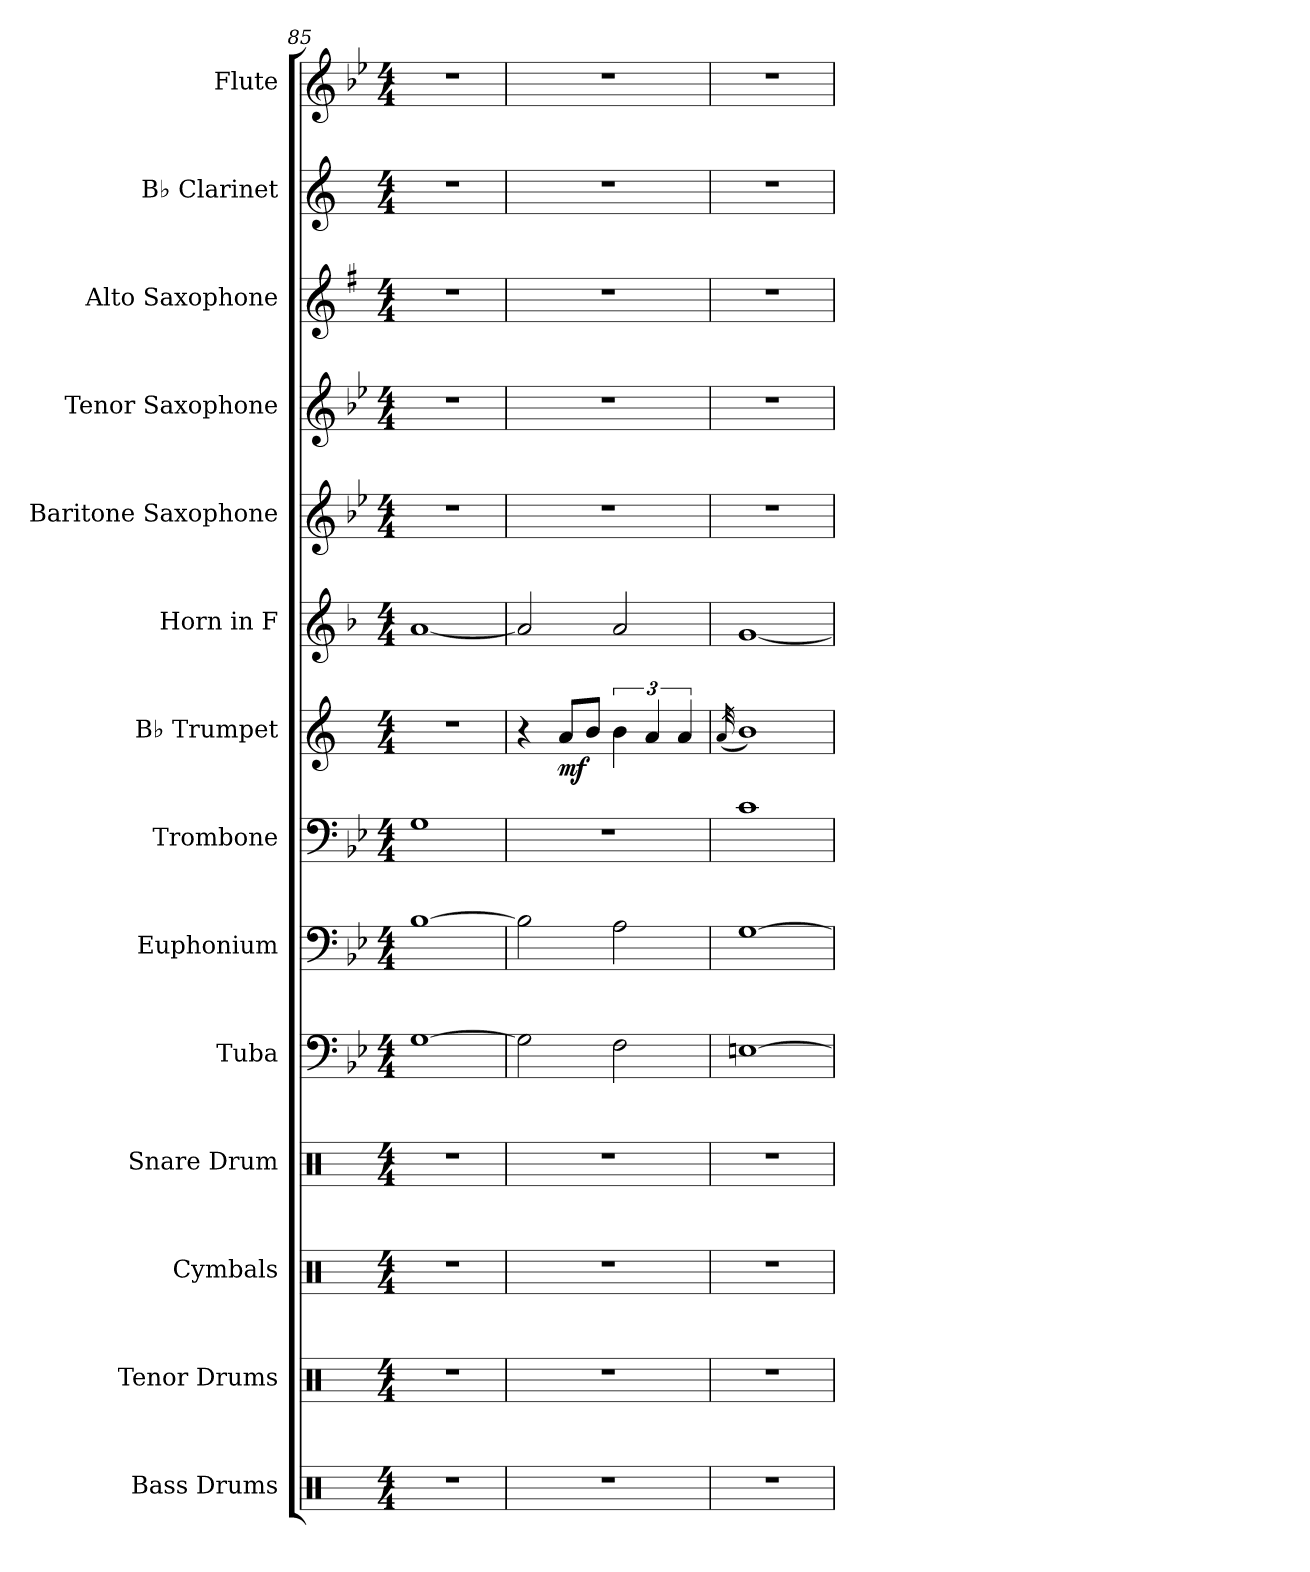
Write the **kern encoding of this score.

**kern	**kern	**kern	**kern	**kern	**kern	**kern	**kern	**dynam	**kern	**kern	**kern	**kern	**kern	**kern
*part14	*part13	*part12	*part11	*part10	*part9	*part8	*part7	*part7	*part6	*part5	*part4	*part3	*part2	*part1
*staff14	*staff13	*staff12	*staff11	*staff10	*staff9	*staff8	*staff7	*staff7	*staff6	*staff5	*staff4	*staff3	*staff2	*staff1
*I"Bass Drums	*I"Tenor Drums	*I"Cymbals	*I"Snare Drum	*I"Tuba	*I"Euphonium	*I"Trombone	*I"B♭ Trumpet	*	*I"Horn in F	*I"Baritone Saxophone	*I"Tenor Saxophone	*I"Alto Saxophone	*I"B♭ Clarinet	*I"Flute
*I'BD	*I'TD	*I'Cy	*I'SD	*I'Tba.	*I'Euph.	*I'Tbn.	*I'B♭ Tpt.	*	*	*I'Bar. Sax.	*I'T. Sax.	*I'A. Sax.	*I'B♭ Cl.	*I'Fl.
*clefX	*clefX	*clefX	*clefX	*clefF4	*clefF4	*clefF4	*clefG2	*	*clefG2	*clefG2	*clefG2	*clefG2	*clefG2	*clefG2
*	*	*	*	*	*	*	*ITrd1c2	*	*ITrd4c7	*ITrd12c21	*ITrd8c14	*ITrd5c9	*ITrd1c2	*
*k[]	*k[]	*k[]	*k[]	*k[b-e-]	*k[b-e-]	*k[b-e-]	*k[b-e-]	*	*k[b-e-]	*k[b-e-]	*k[b-e-]	*k[b-e-]	*k[b-e-]	*k[b-e-]
*M4/4	*M4/4	*M4/4	*M4/4	*M4/4	*M4/4	*M4/4	*M4/4	*	*M4/4	*M4/4	*M4/4	*M4/4	*M4/4	*M4/4
=85	=85	=85	=85	=85	=85	=85	=85	=85	=85	=85	=85	=85	=85	=85
1r	1r	1r	1r	[1G	[1B-	1G	1r	.	[1d	1r	1r	1r	1r	1r
=86	=86	=86	=86	=86	=86	=86	=86	=86	=86	=86	=86	=86	=86	=86
1r	1r	1r	1r	2G\]	2B-\]	1r	4r	.	2d/]	1r	1r	1r	1r	1r
!	!	!	!	!	!	!	!	!LO:DY:b	!	!	!	!	!	!
.	.	.	.	.	.	.	8g/L	mf	.	.	.	.	.	.
.	.	.	.	.	.	.	8a/J	.	.	.	.	.	.	.
.	.	.	.	2F\	2A\	.	6a\	.	2d/	.	.	.	.	.
.	.	.	.	.	.	.	6g/	.	.	.	.	.	.	.
.	.	.	.	.	.	.	6g/	.	.	.	.	.	.	.
=87	=87	=87	=87	=87	=87	=87	=87	=87	=87	=87	=87	=87	=87	=87
.	.	.	.	.	.	.	(32qg/	.	.	.	.	.	.	.
1r	1r	1r	1r	[1En	[1G	1c	1a)	.	[1c	1r	1r	1r	1r	1r
=	=	=	=	=	=	=	=	=	=	=	=	=	=	=
*-	*-	*-	*-	*-	*-	*-	*-	*-	*-	*-	*-	*-	*-	*-
